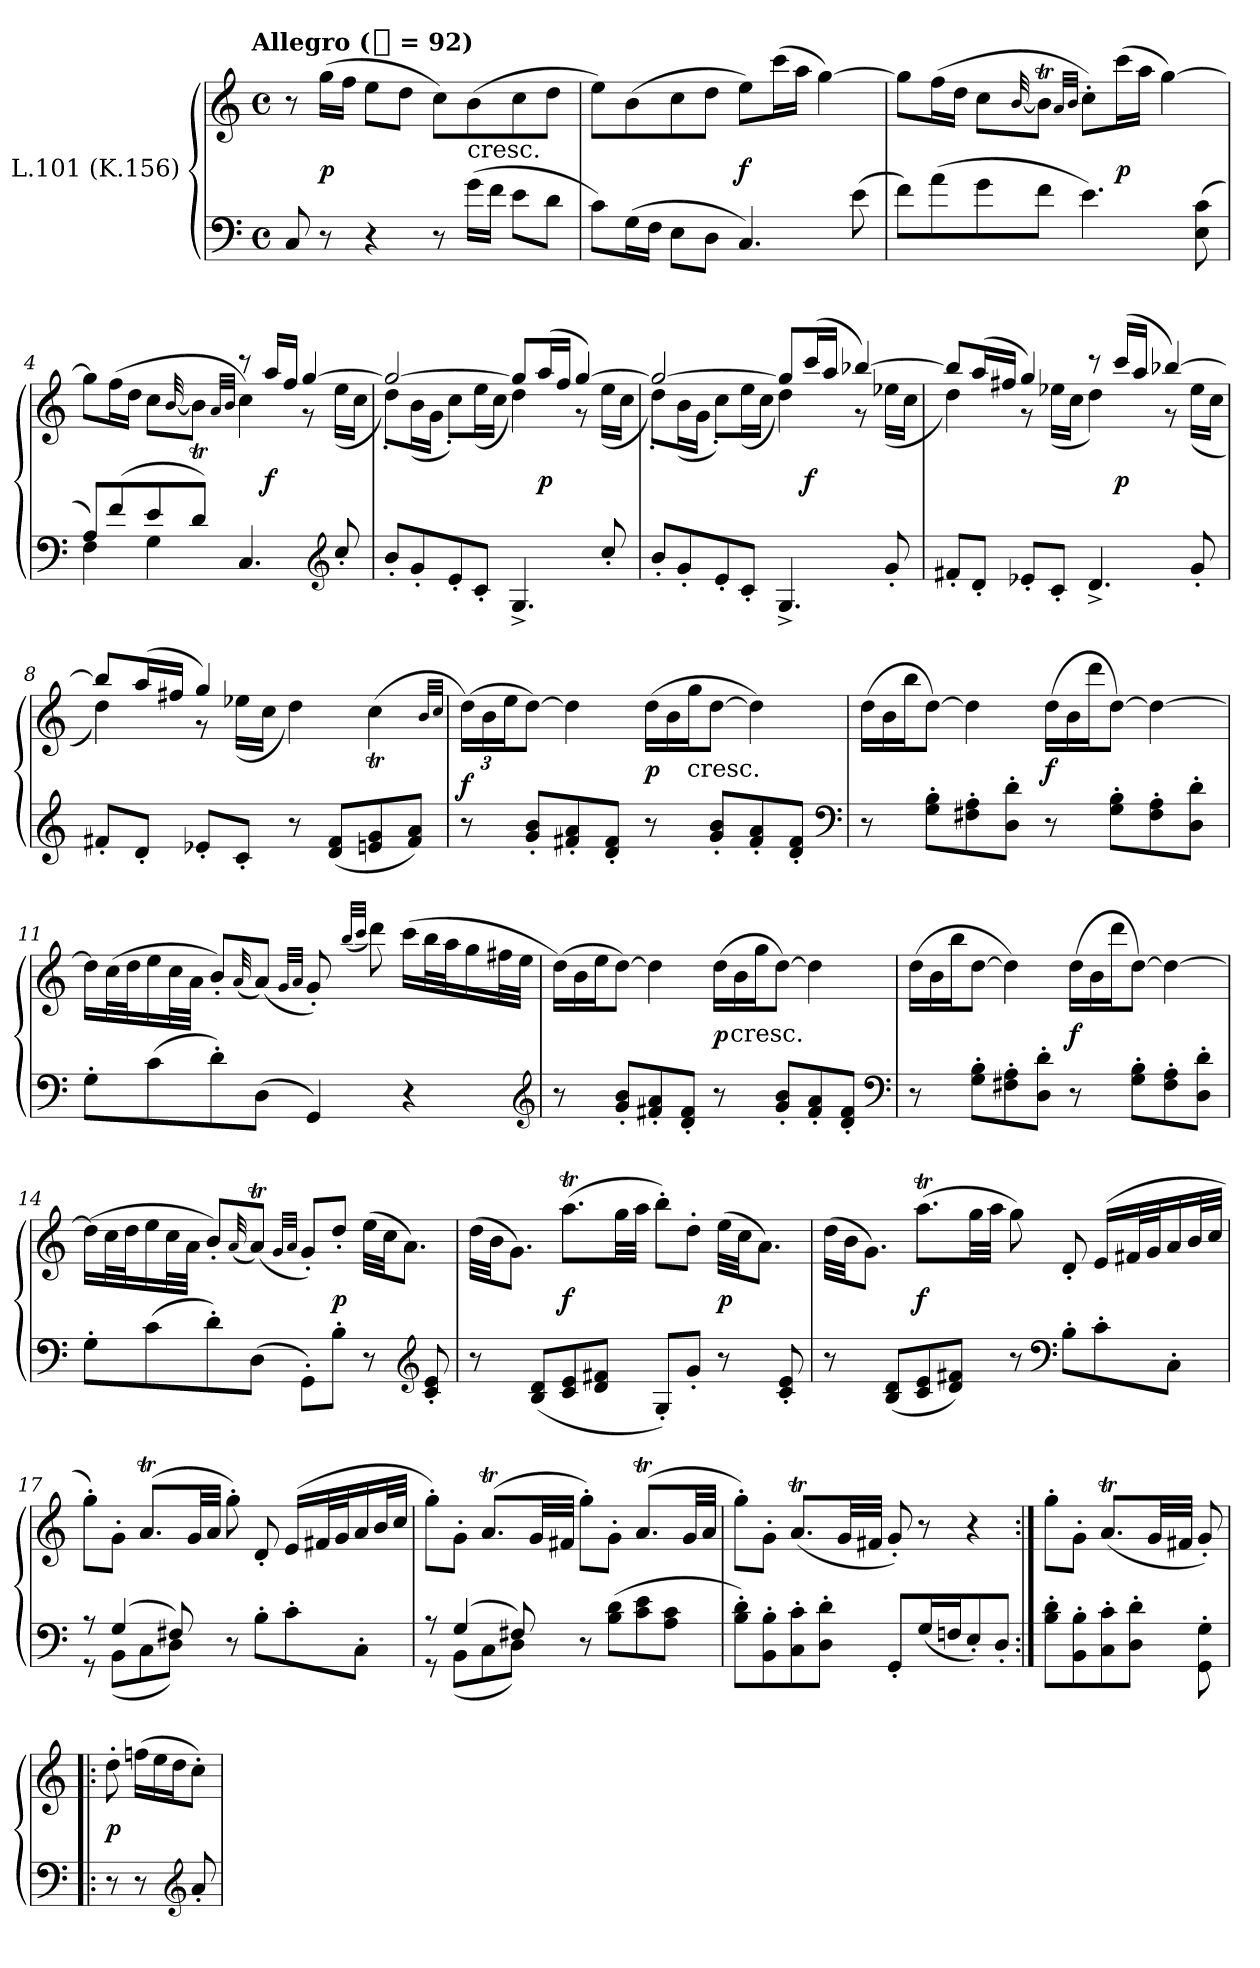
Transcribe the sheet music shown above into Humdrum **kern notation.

**kern	**kern	**dynam
*part1	*part1	*part1
*staff2	*staff1	*staff1/2
*I"L.101 (K.156)	*	*
*clefF4	*clefG2	*
*k[]	*k[]	*
*C:	*C:	*
!!LO:TX:omd:t=Allegro ([quarter] = 92)
*M4/4	*M4/4	*
*met(c)	*met(c)	*
*MM92	*MM92	*
=1	=1	=1
8Ci	8r	.
8r	(16ggLL	p
.	16ffJJ	.
4r	8eeL	.
.	8ddJ	.
8r	8ccL)	.
!	!LO:TX:c:t=cresc.	!
(16gLL	(8b	.
16fJJ	.	.
8eL	8cc	.
8dJ	8ddJ	.
=2	=2	=2
8cL)	8eeL)	.
(16GL	(8b	.
16FJJ	.	.
8EL	8cc	.
8DJ	8ddJ	.
4.C)	8eeL)	f
.	(16cccL	.
.	16aaJJ	.
.	[4gg)	.
(8e	.	.
!!LO:LB:g=z
=3	=3	=3
8fL)	8ggL]	.
(8a	(16ffL	.
.	16ddJJ	.
8g	8ccL	.
.	[32qqb	.
8fJ	8btJ]	.
.	32qaLLL	.
.	32qbJJJ	.
4.e)	8cc'L)	.
.	(16cccL	p
.	16aaJJ	.
.	[4gg)	.
(8E 8c	.	.
=4	=4	=4
*^	*^	*
8AL)	4F	4ryy	8ggL]	.
(8f	.	.	(16ffL	.
.	.	.	16ddJJ	.
8e	4G	4ryy	8ccL	.
.	.	.	[32qqb	.
8dJ)	.	.	8btJ]	.
.	.	.	32qaLLL	.
.	.	.	32qbJJJ	.
4.C	4ryy	8rccc	4cc)	.
.	.	16aaLL	.	f
.	.	16ffJJ	.	.
.	4ryy	[4gg	8r	.
*clefG2	*	*	*	*
8cc'/	.	.	(16eeLL	.
.	.	.	16ccJJ	.
*v	*v	*	*	*
=5	=5	=5	=5
8b'L	2gg_	8dd'L)	.
8g'	.	(16bL	.
.	.	16gJJ	.
8e'	.	8cc'L)	.
8c'J	.	(16eeL	.
.	.	16ccJJ	.
4.G^	8ggL]	4dd)	.
.	(16aaL	.	p
.	16ffJJ	.	.
.	[4gg)	8r	.
8cc'/	.	(16eeLL	.
.	.	16ccJJ	.
!!LO:LB:g=z	!!
=6	=6	=6	=6
8b'L	2gg_	8dd'L)	.
8g'	.	(16bL	.
.	.	16gJJ	.
8e'	.	8cc'L)	.
8c'J	.	(16eeL	.
.	.	16ccJJ	.
4.G^	8ggL]	4dd)	.
.	(16cccL	.	f
.	16aaJJ	.	.
.	[4bb-X)	8r	.
8g'	.	(16ee-XLL	.
.	.	16ccJJ	.
=7	=7	=7	=7
8f#X'L	8bb-L]	4dd)	.
8d'J	(16aaL	.	.
.	16ff#XJJ	.	.
8e-X'L	4gg)	8r	.
8c'J	.	(16ee-XLL	.
.	.	16ccJJ	.
4.d^	8r	4dd)	.
.	(16cccLL	.	p
.	16aaJJ	.	.
.	[4bb-X)	8r	.
8g'	.	(16ee-LL	.
.	.	16ccJJ	.
=8	=8	=8	=8
8f#X'L	8bb-L]	4dd)	.
8d'J	(16aaL	.	.
.	16ff#XJJ	.	.
8e-X'L	4gg)	8r	.
8c'J	.	(>16ee-XLL	.
.	.	16ccJJ	.
8r	4ryy	4dd)	.
(8d 8f#jL	.	.	.
8en 8g	4ryy	(4ccT	.
8f# 8aJ)	.	.	.
.	.	32qbLLL	.
.	.	32qccJJJ	.
*	*v	*v	*
!!LO:LB:g=z
=9	=9	=9
8r	(24ddLL)	f
.	24b	.
.	24eeJ	.
8g' 8b'L	[8ddJ)	.
8f#X' 8a'	4dd]	.
8d' 8f#'J	.	.
*	*Xtuplet	*
8r	(24ddLL	p
.	24b	.
!	!LO:TX:c:t=cresc.	!
.	24ggJ	.
8g' 8b'L	[8ddJ	.
8f#' 8a'	4dd])	.
8d' 8f#'J	.	.
*clefF4	*	*
=10	=10	=10
8r	(24ddLL	.
.	24b	.
.	24bbJ	.
8G' 8B'L	[8ddJ)	.
8F#X' 8A'	4dd]	.
8D' 8d'J	.	.
8r	(24ddLL	f
.	24b	.
.	24dddJ	.
8G' 8B'L	[8ddJ)	.
8F#' 8A'	4dd_	.
8D' 8d'J	.	.
=11	=11	=11
8G'L	16ddLL]	.
.	(32ccL	.
.	32ddJ	.
(8c	16ee	.
.	32ccL	.
.	32aJJJ	.
8d')	8b'L)	.
.	(32qqa	.
(8DJ	(8aJ)	.
.	32qgLLL	.
.	32qaJJJ	.
4GG)	8g')	.
.	(32qbbLLL	.
.	32qcccJJJ	.
.	8ddd)	.
4r	(16cccLL	.
.	32bbL	.
.	32aaJ	.
.	16gg	.
.	32ff#XL	.
.	32eeJJJ	.
*clefG2	*	*
!!LO:LB:g=z
=12	=12	=12
8r	(24ddLL)	.
.	24b	.
.	24eeJ	.
8g' 8b'L	[8ddJ)	.
8f#X' 8a'	4dd]	.
8d' 8f#'J	.	.
8r	(24ddLL	p
!	!LO:TX:c:t=cresc.	!
.	24b	.
.	24ggJ	.
8g' 8b'L	[8ddJ)	.
8f#' 8a'	4dd]	.
8d' 8f#'J	.	.
*clefF4	*	*
=13	=13	=13
8r	(24ddLL	.
.	24b	.
.	24bbJ	.
8G' 8B'L	[8ddJ	.
8F#X' 8A'	4dd])	.
8D' 8d'J	.	.
8r	(24ddLL	f
.	24b	.
.	24dddJ	.
8G' 8B'L	[8ddJ)	.
8F#' 8A'	4dd_	.
8D' 8d'J	.	.
=14	=14	=14
8G'L	(16ddLL]	.
.	32ccL	.
.	32ddJ	.
(8c	16ee	.
.	32ccL	.
.	32aJJJ	.
8d')	8b'L)	.
.	(32qqa	.
(8DJ	(<8aTJ)	.
.	32qgLLL	.
.	32qaJJJ	.
8GG'L)	8g'/L)	.
8B'J	8dd'/J	p
8r	(32eeLLL	.
.	32ccJJ	.
.	8.aJ)	.
*clefG2	*	*
8c' 8e'	.	.
!!LO:LB:g=z
=15	=15	=15
8r	(32ddLLL	.
.	32bJJ	.
.	8.gJ)	.
(8B 8dL	.	.
8c 8e	(8.aaTL	f
8d 8f#XJ	.	.
.	32ggLL	.
.	32aaJJJ	.
8G'L)	8bb'L)	.
8g'J	8dd'J	.
8r	(32eeLLL	p
.	32ccJJ	.
.	8.aJ)	.
8c' 8e'	.	.
=16	=16	=16
8r	(32ddLLL	.
.	32bJJ	.
.	8.gJ)	.
(8B 8dL	.	.
8c 8e	(8.aaTL	f
8d 8f#XJ)	.	.
.	32ggLL	.
.	32aaJJJ	.
8r	8gg)	.
*clefF4	*	*
8B'L	8d'	.
8c'	(16eLL	.
.	32f#XL	.
.	32gJ	.
8C'J	16a	.
.	32bL	.
.	32ccJJJ	.
!!LO:LB:g=z
=17	=17	=17
*^	*	*
8r	8r	8gg'L)	.
(4G	(8BBL	8g'J	.
.	8C	(8.aTL	.
8F#X)	8DJ)	.	.
.	.	32gLL	.
.	.	32aJJJ	.
2ryy	8r	8gg')	.
.	8B'L	8d'	.
.	8c'	(16eLL	.
.	.	32f#XL	.
.	.	32gJ	.
.	8C'J	16a	.
.	.	32bL	.
.	.	32ccJJJ	.
=18	=18	=18	=18
8r	8r	8gg'L)	.
(4G	(8BBL	8g'J	.
.	8C	(8.aTL	.
8F#X)	8DJ)	.	.
.	.	32gLL	.
.	.	32f#XJJJ	.
2ryy	8r	8gg'L)	.
.	(8B 8dL	8g'J	.
.	8c 8e	(8.aTL	.
.	8A 8cJ	.	.
.	.	32gLL	.
.	.	32aJJJ	.
*v	*v	*	*
!!LO:LB:g=z
=19	=19	=19
8B' 8d'L)	8gg'L)	.
8BB' 8B'	8g'J	.
8C' 8c'	(>8.aTL	.
8D' 8d'J	.	.
.	32gLL	.
.	32f#XJJJ	.
8GG'L	8g')	.
(16GL	8r	.
16FnJ	.	.
8E')	4r	.
8D'J	.	.
=20:|!	=20:|!	=20:|!
8B' 8d'L	8gg'L	.
8BB' 8B'	8g'J	.
8C' 8c'	(8.aTL	.
8D' 8d'J	.	.
.	32gLL	.
.	32f#XJJJ	.
8GG'\ 8G'\	8g')	.
=!|:	=!|:	=!|:
8r	8dd'	p
8r	(24ffnLL	.
.	24ee	.
.	24ddJ	.
*clefG2	*	*
8a'	8cc'J)	.
=	=	=
*-	*-	*-
